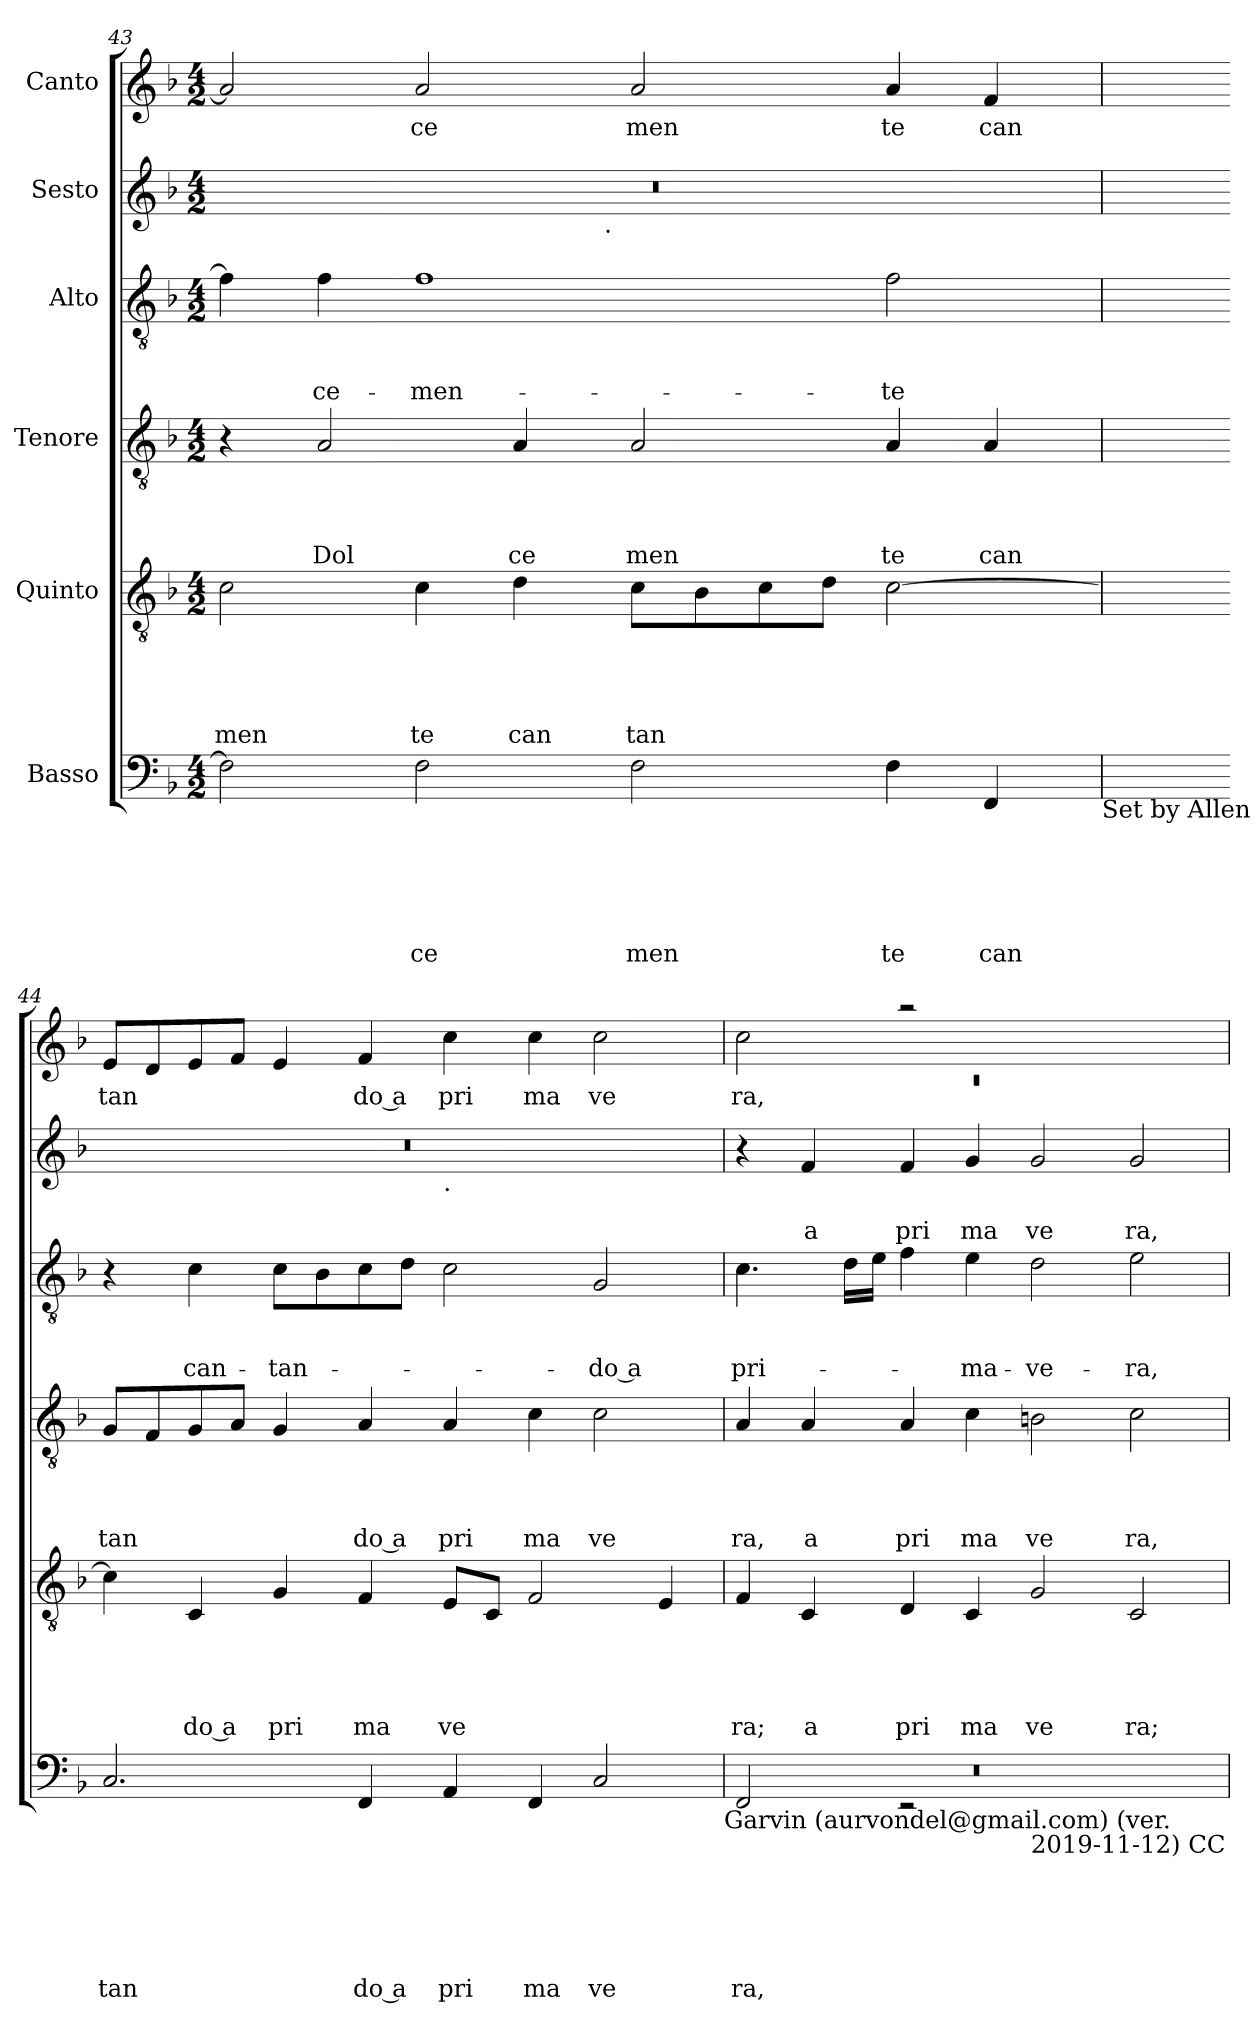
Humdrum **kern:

**kern	**text	**text	**text	**text	**text	**text	**kern	**text	**text	**text	**text	**text	**kern	**text	**text	**text	**text	**kern	**text	**text	**text	**kern	**text	**text	**kern	**text
*part6	*part6	*part6	*part6	*part6	*part6	*part6	*part5	*part5	*part5	*part5	*part5	*part5	*part4	*part4	*part4	*part4	*part4	*part3	*part3	*part3	*part3	*part2	*part2	*part2	*part1	*part1
*staff6	*staff6	*staff6	*staff6	*staff6	*staff6	*staff6	*staff5	*staff5	*staff5	*staff5	*staff5	*staff5	*staff4	*staff4	*staff4	*staff4	*staff4	*staff3	*staff3	*staff3	*staff3	*staff2	*staff2	*staff2	*staff1	*staff1
*I"Basso	*	*	*	*	*	*	*I"Quinto	*	*	*	*	*	*I"Tenore	*	*	*	*	*I"Alto	*	*	*	*I"Sesto	*	*	*I"Canto	*
!!LO:LB:g=z
*clefF4	*	*	*	*	*	*	*clefGv2	*	*	*	*	*	*clefGv2	*	*	*	*	*clefGv2	*	*	*	*clefG2	*	*	*clefG2	*
*ITrd-3c-5	*	*	*	*	*	*	*ITrd-3c-5	*	*	*	*	*	*	*	*	*	*	*ITrd-3c-5	*	*	*	*ITrd-3c-5	*	*	*ITrd-3c-5	*
*k[b-e-]	*	*	*	*	*	*	*k[b-e-]	*	*	*	*	*	*k[b-]	*	*	*	*	*k[b-e-]	*	*	*	*k[b-e-]	*	*	*k[b-e-]	*
*B-:	*	*	*	*	*	*	*B-:	*	*	*	*	*	*F:	*	*	*	*	*B-:	*	*	*	*B-:	*	*	*B-:	*
*M4/2	*	*	*	*	*	*	*M4/2	*	*	*	*	*	*M4/2	*	*	*	*	*M4/2	*	*	*	*M4/2	*	*	*M4/2	*
=43	=43	=43	=43	=43	=43	=43	=43	=43	=43	=43	=43	=43	=43	=43	=43	=43	=43	=43	=43	=43	=43	=43	=43	=43	=43	=43
!	!	!	!	!	!	!	!	!	!	!	!	!LO:LY:b	!	!	!	!	!	!	!	!	!	!	!	!	!	!
*	*	*	*	*	*	*	*	*	*	*	*	*	*	*	*	*	*	*	*	*	*	*^	*	*	*	*
2B-\]	.	.	.	.	.	.	2f\	.	.	.	.	men	4r	.	.	.	.	4b-\]	.	.	.	0r	2ryy	.	.	2dd/]	.
!	!	!	!	!	!	!	!	!	!	!	!	!	!	!	!	!	!LO:LY:b	!	!	!	!LO:LY:b	!	!	!	!	!	!
.	.	.	.	.	.	.	.	.	.	.	.	.	2A/	.	.	.	Dol	4b-\	.	.	ce-	.	.	.	.	.	.
!	!	!	!	!	!	!LO:LY:b	!	!	!	!	!	!LO:LY:b	!	!	!	!	!	!	!	!	!LO:LY:b	!	!	!	!	!	!LO:LY:b
2B-\	.	.	.	.	.	ce	4f\	.	.	.	.	te	.	.	.	.	.	1b-	.	.	-men-	.	4...ryy	.	.	2dd/	ce
!	!	!	!	!	!	!	!	!	!	!	!	!LO:LY:b	!	!	!	!	!LO:LY:b	!	!	!	!	!	!	!	!	!	!
.	.	.	.	.	.	.	4g\	.	.	.	.	can	4A/	.	.	.	ce	.	.	.	.	.	.	.	.	.	.
!	!	!	!	!	!	!	!	!	!	!	!	!	!	!	!	!	!	!	!	!	!	!	!LO:TX:b:t=.	!	!	!	!
.	.	.	.	.	.	.	.	.	.	.	.	.	.	.	.	.	.	.	.	.	.	.	1ryy	.	.	.	.
!	!	!	!	!	!	!LO:LY:b	!	!	!	!	!	!LO:LY:b	!	!	!	!	!LO:LY:b	!	!	!	!	!	!	!	!	!	!LO:LY:b
2B-\	.	.	.	.	.	men	8f\L	.	.	.	.	tan	2A/	.	.	.	men	.	.	.	.	.	.	.	.	2dd/	men
.	.	.	.	.	.	.	8e-\	.	.	.	.	.	.	.	.	.	.	.	.	.	.	.	.	.	.	.	.
.	.	.	.	.	.	.	8f\	.	.	.	.	.	.	.	.	.	.	.	.	.	.	.	.	.	.	.	.
.	.	.	.	.	.	.	8g\J	.	.	.	.	.	.	.	.	.	.	.	.	.	.	.	.	.	.	.	.
!	!	!	!	!	!	!LO:LY:b	!	!	!	!	!	!	!	!	!	!	!LO:LY:b	!	!	!	!LO:LY:b	!	!	!	!	!	!LO:LY:b
4B-\	.	.	.	.	.	te	[>2f\	.	.	.	.	.	4A/	.	.	.	te	2b-\	.	.	-te	.	.	.	.	4dd/	te
!	!	!	!	!	!	!LO:LY:b	!	!	!	!	!	!	!	!	!	!	!LO:LY:b	!	!	!	!	!	!	!	!	!	!LO:LY:b
4BB-/	.	.	.	.	.	can	.	.	.	.	.	.	4A/	.	.	.	can	.	.	.	.	.	.	.	.	4b-/	can
.	.	.	.	.	.	.	.	.	.	.	.	.	.	.	.	.	.	.	.	.	.	.	32ryy	.	.	.	.
!LO:TX:b:t=Set by Allen	!	!	!	!	!	!	!	!	!	!	!	!	!	!	!	!	!	!	!	!	!	!	!	!	!	!	!
=44	=44	=44	=44	=44	=44	=44	=44	=44	=44	=44	=44	=44	=44	=44	=44	=44	=44	=44	=44	=44	=44	=44	=44	=44	=44	=44	=44
!	!	!	!	!	!	!LO:LY:b	!	!	!	!	!	!	!	!	!	!	!LO:LY:b	!	!	!	!	!	!	!	!	!	!LO:LY:b
2.F/	.	.	.	.	.	tan	4f\]	.	.	.	.	.	8G/L	.	.	.	tan	4r	.	.	.	0r	1ryy	.	.	8a/L	tan
.	.	.	.	.	.	.	.	.	.	.	.	.	8F/	.	.	.	.	.	.	.	.	.	.	.	.	8g/	.
!	!	!	!	!	!	!	!	!	!	!	!	!LO:LY:b:rj	!	!	!	!	!	!	!	!	!LO:LY:b	!	!	!	!	!	!
.	.	.	.	.	.	.	4F/	.	.	.	.	do a	8G/	.	.	.	.	4f\	.	.	can-	.	.	.	.	8a/	.
.	.	.	.	.	.	.	.	.	.	.	.	.	8A/J	.	.	.	.	.	.	.	.	.	.	.	.	8b-/J	.
!	!	!	!	!	!	!	!	!	!	!	!	!LO:LY:b	!	!	!	!	!	!	!	!	!LO:LY:b	!	!	!	!	!	!
.	.	.	.	.	.	.	4c/	.	.	.	.	pri	4G/	.	.	.	.	8f\L	.	.	-tan-	.	.	.	.	4a/	.
.	.	.	.	.	.	.	.	.	.	.	.	.	.	.	.	.	.	8e-\	.	.	.	.	.	.	.	.	.
!	!	!	!	!	!	!LO:LY:b:rj	!	!	!	!	!	!LO:LY:b	!	!	!	!	!LO:LY:b:rj	!	!	!	!	!	!	!	!	!	!LO:LY:b:rj
4BB-/	.	.	.	.	.	do a	4B-/	.	.	.	.	ma	4A/	.	.	.	do a	8f\	.	.	.	.	.	.	.	4b-/	do a
.	.	.	.	.	.	.	.	.	.	.	.	.	.	.	.	.	.	8g\J	.	.	.	.	.	.	.	.	.
!	!	!	!	!	!	!	!	!	!	!	!	!	!	!	!	!	!	!	!	!	!	!	!LO:TX:b:t=.	!	!	!	!
!	!	!	!	!	!	!LO:LY:b	!	!	!	!	!	!LO:LY:b	!	!	!	!	!LO:LY:b	!	!	!	!	!	!	!	!	!	!LO:LY:b
4D/	.	.	.	.	.	pri	8A/L	.	.	.	.	ve	4A/	.	.	.	pri	2f\	.	.	.	.	1ryy	.	.	4ff\	pri
.	.	.	.	.	.	.	8F/J	.	.	.	.	.	.	.	.	.	.	.	.	.	.	.	.	.	.	.	.
!	!	!	!	!	!	!LO:LY:b	!	!	!	!	!	!	!	!	!	!	!LO:LY:b	!	!	!	!	!	!	!	!	!	!LO:LY:b
4BB-/	.	.	.	.	.	ma	2B-/	.	.	.	.	.	4c\	.	.	.	ma	.	.	.	.	.	.	.	.	4ff\	ma
!	!	!	!	!	!	!LO:LY:b	!	!	!	!	!	!	!	!	!	!	!LO:LY:b	!	!	!	!LO:LY:b:rj	!	!	!	!	!	!LO:LY:b
2F/	.	.	.	.	.	ve	.	.	.	.	.	.	2c\	.	.	.	ve	2c/	.	.	-do a	.	.	.	.	2ff\	ve
.	.	.	.	.	.	.	4A/	.	.	.	.	.	.	.	.	.	.	.	.	.	.	.	.	.	.	.	.
!LO:TX:b:t=Garvin (aurvondel@gmail.com) (ver.	!	!	!	!	!	!	!	!	!	!	!	!	!	!	!	!	!	!	!	!	!	!	!	!	!	!	!
=45	=45	=45	=45	=45	=45	=45	=45	=45	=45	=45	=45	=45	=45	=45	=45	=45	=45	=45	=45	=45	=45	=45	=45	=45	=45	=45	=45
*^	*	*	*	*	*	*	*	*	*	*	*	*	*	*	*	*	*	*	*	*	*	*	*	*	*	*^	*
*	*^	*	*	*	*	*	*	*	*	*	*	*	*	*	*	*	*	*	*	*	*	*	*	*	*	*	*	*	*
!	!	!LO:N:vis=1	!	!	!	!	!	!LO:LY:b	!	!	!	!	!	!LO:LY:b	!	!	!	!	!LO:LY:b	!	!	!	!LO:LY:b	!	!	!	!	!	!LO:N:vis=1	!LO:LY:b
*	*	*	*	*	*	*	*	*	*	*	*	*	*	*	*	*	*	*	*	*	*	*	*	*v	*v	*	*	*	*	*
2BB-/	2ryy	0r	.	.	.	.	.	ra,	4B-/	.	.	.	.	ra;	4A/	.	.	.	ra,	4.f\	.	.	pri-	4r	.	.	2ff\	0rc	ra,
!	!	!	!	!	!	!	!	!	!	!	!	!	!	!LO:LY:b	!	!	!	!	!LO:LY:b	!	!	!	!	!	!	!LO:LY:b	!	!	!
.	.	.	.	.	.	.	.	.	4F/	.	.	.	.	a	4A/	.	.	.	a	.	.	.	.	4b-/	.	a	.	.	.
.	.	.	.	.	.	.	.	.	.	.	.	.	.	.	.	.	.	.	.	16g\LL	.	.	.	.	.	.	.	.	.
.	.	.	.	.	.	.	.	.	.	.	.	.	.	.	.	.	.	.	.	16a\JJ	.	.	.	.	.	.	.	.	.
!	!	!	!	!	!	!	!	!	!	!	!	!	!	!LO:LY:b	!	!	!	!	!LO:LY:b	!	!	!	!	!	!	!LO:LY:b	!	!	!
2ryy	2rEE	.	.	.	.	.	.	.	4G/	.	.	.	.	pri	4A/	.	.	.	pri	4b-\	.	.	.	4b-/	.	pri	2raa	.	.
!	!	!	!	!	!	!	!	!	!	!	!	!	!	!LO:LY:b	!	!	!	!	!LO:LY:b	!	!	!	!LO:LY:b	!	!	!LO:LY:b	!	!	!
.	.	.	.	.	.	.	.	.	4F/	.	.	.	.	ma	4c\	.	.	.	ma	4a\	.	.	-ma-	4cc/	.	ma	.	.	.
!LO:TX:b:t=2019-11-12) CC	!	!	!	!	!	!	!	!	!	!	!	!	!	!	!	!	!	!	!	!	!	!	!	!	!	!	!	!	!
!	!	!	!	!	!	!	!	!	!	!	!	!	!	!LO:LY:b	!	!	!	!	!LO:LY:b	!	!	!	!LO:LY:b	!	!	!LO:LY:b	!	!	!
1ryy	1ryy	.	.	.	.	.	.	.	2c/	.	.	.	.	ve	2Bn\	.	.	.	ve	2g\	.	.	-ve-	2cc/	.	ve	1ryy	.	.
!	!	!	!	!	!	!	!	!	!	!	!	!	!	!LO:LY:b	!	!	!	!	!LO:LY:b	!	!	!	!LO:LY:b	!	!	!LO:LY:b	!	!	!
.	.	.	.	.	.	.	.	.	2F/	.	.	.	.	ra;	2c\	.	.	.	ra,	2a\	.	.	-ra,	2cc/	.	ra,	.	.	.
*v	*v	*v	*	*	*	*	*	*	*	*	*	*	*	*	*	*	*	*	*	*	*	*	*	*	*	*	*v	*v	*
=	=	=	=	=	=	=	=	=	=	=	=	=	=	=	=	=	=	=	=	=	=	=	=	=	=	=
*-	*-	*-	*-	*-	*-	*-	*-	*-	*-	*-	*-	*-	*-	*-	*-	*-	*-	*-	*-	*-	*-	*-	*-	*-	*-	*-
